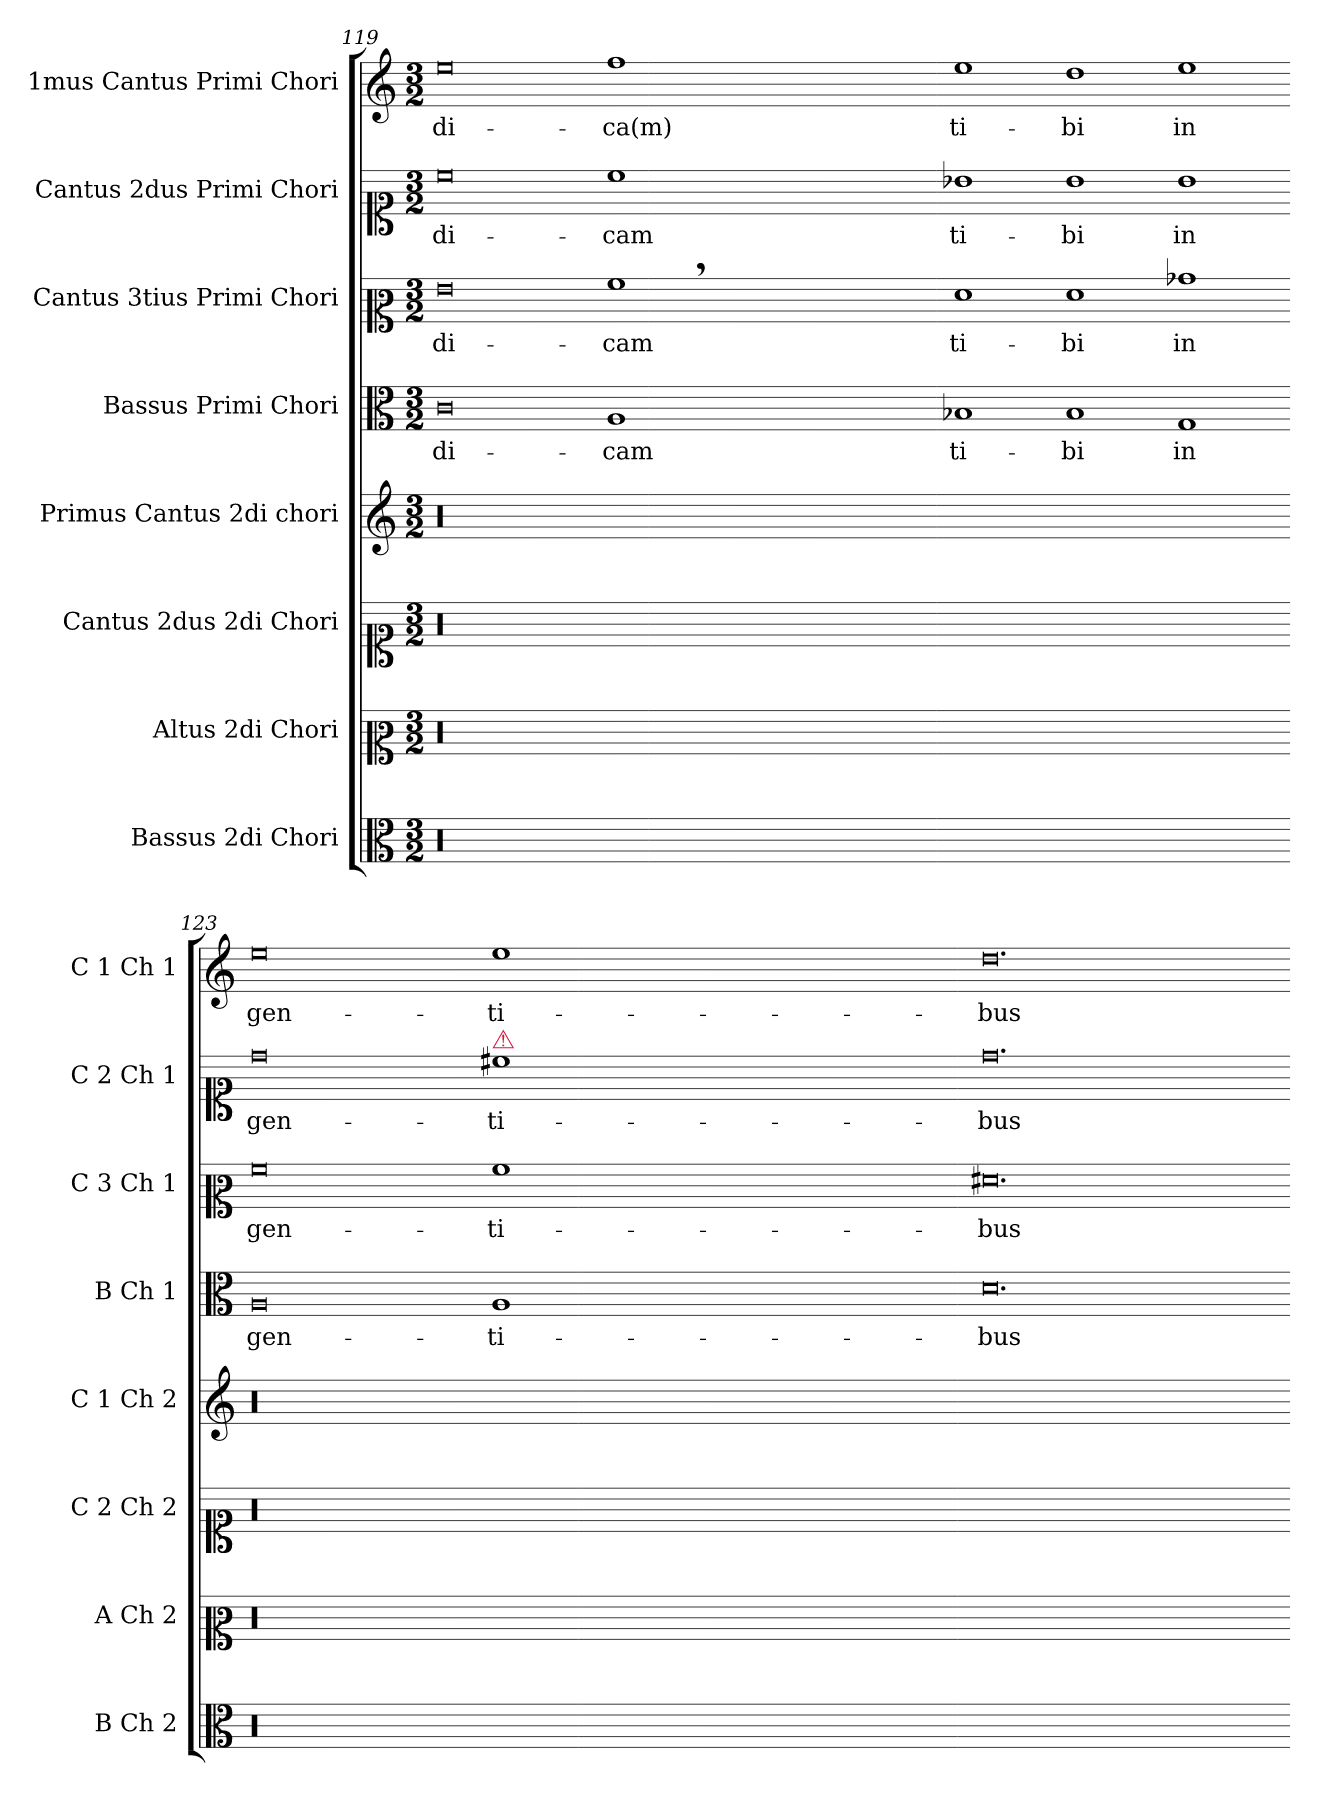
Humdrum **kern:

**kern	**kern	**kern	**kern	**kern	**text	**kern	**text	**kern	**text	**kern	**text
*part8	*part7	*part6	*part5	*part4	*part4	*part3	*part3	*part2	*part2	*part1	*part1
*staff8	*staff7	*staff6	*staff5	*staff4	*staff4	*staff3	*staff3	*staff2	*staff2	*staff1	*staff1
*I"Bassus 2di Chori	*I"Altus 2di Chori	*I"Cantus 2dus 2di Chori	*I"Primus Cantus 2di chori	*I"Bassus Primi Chori	*	*I"Cantus 3tius Primi Chori	*	*I"Cantus 2dus Primi Chori	*	*I"1mus Cantus Primi Chori	*
*I'B Ch 2	*I'A Ch 2	*I'C 2 Ch 2	*I'C 1 Ch 2	*I'B Ch 1	*	*I'C 3 Ch 1	*	*I'C 2 Ch 1	*	*I'C 1 Ch 1	*
*clefC3	*clefC2	*clefC1	*clefG2	*clefC3	*	*clefC2	*	*clefC1	*	*clefG2	*
*k[]	*k[]	*k[]	*k[]	*k[]	*	*k[]	*	*k[]	*	*k[]	*
*M3/2	*M3/2	*M3/2	*M3/2	*M3/2	*	*M3/2	*	*M3/2	*	*M3/2	*
=119	=119	=119	=119	=119	=119	=119	=119	=119	=119	=119	=119
00.r	00.r	00.r	00.r	0c\	di-	0g\	di-	0cc\	di-	0ee\	di-
.	.	.	.	1A/	-cam	1a,<\	-cam	1cc\	-cam	1ff\	-ca(m)
.	.	.	.	0.ryy	.	0.ryy	.	0.ryy	.	0.ryy	.
=121-	=121-	=121-	=121-	=121-	=121-	=121-	=121-	=121-	=121-	=121-	=121-
0.ryy	0.ryy	0.ryy	0.ryy	1B-X/	ti-	1f\	ti-	1b-X\	ti-	1ee\	ti-
.	.	.	.	1B-/	-bi	1f\	-bi	1b-\	-bi	1dd\	-bi
.	.	.	.	1G/	in	1b-X\	in	1b-\	in	1ee\	in
=123-	=123-	=123-	=123-	=123-	=123-	=123-	=123-	=123-	=123-	=123-	=123-
00.r	00.r	00.r	00.r	0A/	gen-	0a\	gen-	0dd\	gen-	0ee\	gen-
!	!	!	!	!	!	!	!	!LO:TX:a:color=crimson:t=⚠	!	!	!
.	.	.	.	1A/	-ti-	1a\	-ti-	1cc#X\	-ti-	1ee\	-ti-
.	.	.	.	0.ryy	.	0.ryy	.	0.ryy	.	0.ryy	.
=125-	=125-	=125-	=125-	=125-	=125-	=125-	=125-	=125-	=125-	=125-	=125-
0.ryy	0.ryy	0.ryy	0.ryy	0.d\	-bus	0.f#X\	-bus	0.dd\	-bus	0.dd\	-bus
=-	=-	=-	=-	=-	=-	=-	=-	=-	=-	=-	=-
*-	*-	*-	*-	*-	*-	*-	*-	*-	*-	*-	*-
